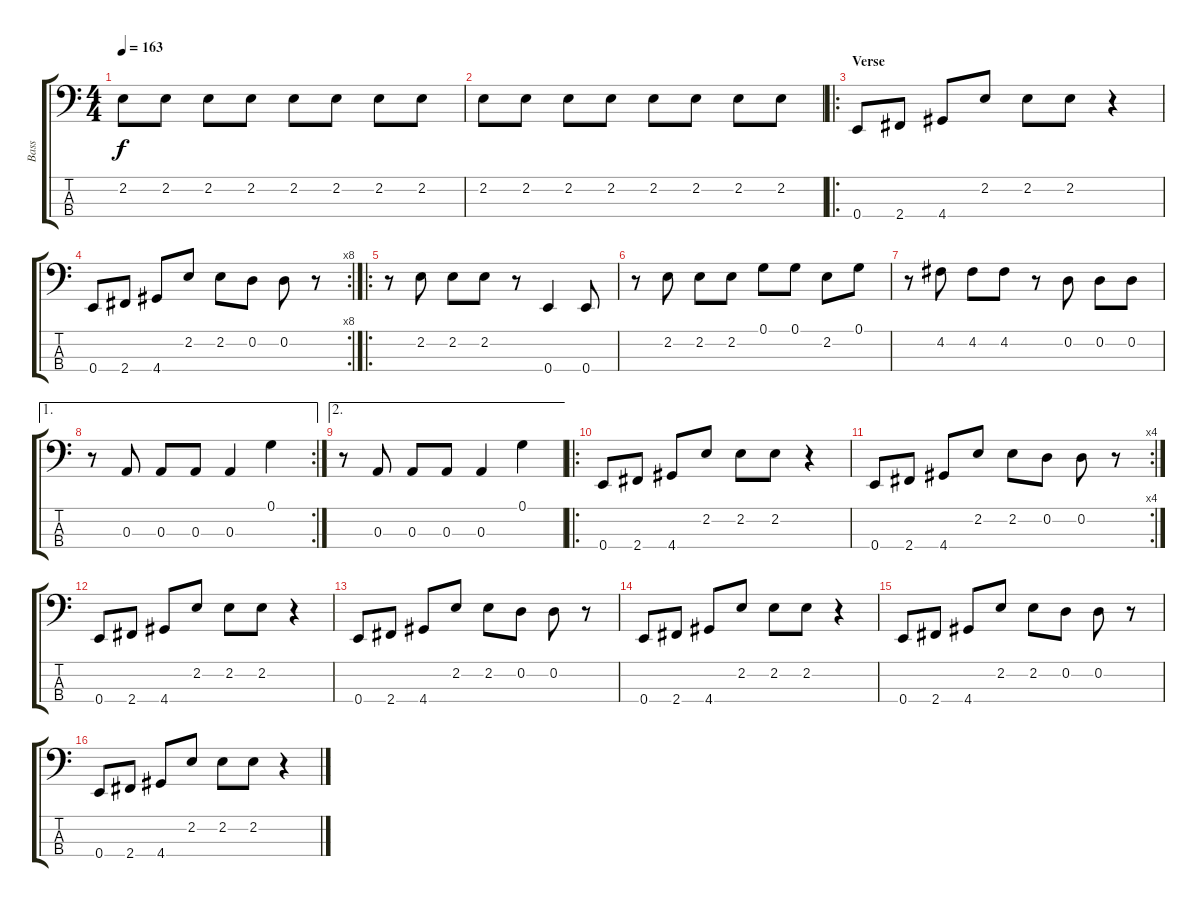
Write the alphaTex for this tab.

\track ("Bass" "Bass") {instrument electricbassfinger}
\staff {score tabs}
\tuning (G2 D2 A1 E1) {hide}
\ts (4 4)
\tempo 163
\clef f4
\ks c
2.2.8{dy f} 2.2.8 2.2.8 2.2.8 2.2.8 2.2.8 2.2.8 2.2.8 |
2.2.8 2.2.8 2.2.8 2.2.8 2.2.8 2.2.8 2.2.8 2.2.8 |
\ro
\section ("" "Verse")
0.4.8 2.4.8 4.4.8 2.2.8 2.2.8 2.2.8 r.4 |
\rc 8
0.4.8 2.4.8 4.4.8 2.2.8 2.2.8 0.2.8 0.2.8 r.8 |
\ro
r.8 2.2.8 2.2.8 2.2.8 r.8 0.4.4 0.4.8 |
r.8 2.2.8 2.2.8 2.2.8 0.1.8 0.1.8 2.2.8 0.1.8 |
r.8 4.2.8 4.2.8 4.2.8 r.8 0.2.8 0.2.8 0.2.8 |
\ae 1
\rc 2
r.8 0.3.8 0.3.8 0.3.8 0.3.4 0.1.4 |
\ae 2
r.8 0.3.8 0.3.8 0.3.8 0.3.4 0.1.4 |
\ro
0.4.8 2.4.8 4.4.8 2.2.8 2.2.8 2.2.8 r.4 |
\rc 4
0.4.8 2.4.8 4.4.8 2.2.8 2.2.8 0.2.8 0.2.8 r.8 |
0.4.8 2.4.8 4.4.8 2.2.8 2.2.8 2.2.8 r.4 |
0.4.8 2.4.8 4.4.8 2.2.8 2.2.8 0.2.8 0.2.8 r.8 |
0.4.8 2.4.8 4.4.8 2.2.8 2.2.8 2.2.8 r.4 |
0.4.8 2.4.8 4.4.8 2.2.8 2.2.8 0.2.8 0.2.8 r.8 |
0.4.8 2.4.8 4.4.8 2.2.8 2.2.8 2.2.8 r.4
